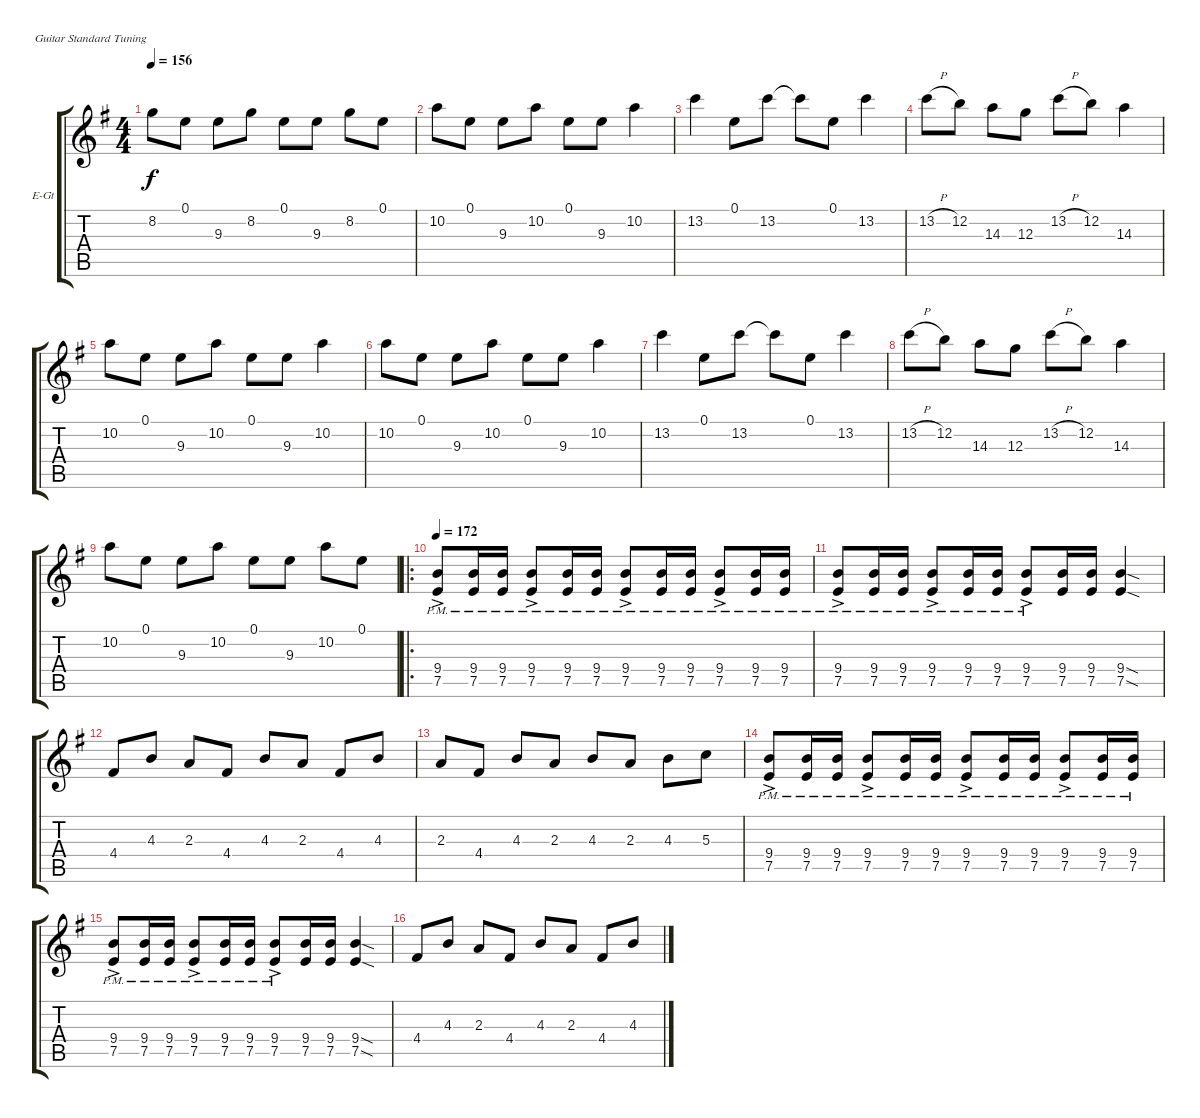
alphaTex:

\bracketExtendMode groupsimilarinstruments
\firstSystemTrackNameOrientation horizontal
\otherSystemsTrackNameOrientation horizontal
\track ("Guitar" "E-Gt") {instrument distortionguitar}
\staff {score tabs}
\tuning (E4 B3 G3 D3 A2 E2)
\ts (4 4)
\tempo 156
\clef g2
\scale
1.05549
\ks g
8.2.8{dy f} 0.1.8 9.3.8 8.2.8 0.1.8 9.3.8 8.2.8 0.1.8 |
\scale
0.944515 10.2.8 0.1.8 9.3.8 10.2.8 0.1.8 9.3.8 10.2.4 |
\scale
1.05549 13.2.4 0.1.8 13.2.8 13.2{t}.8 0.1.8 13.2.4 |
\scale
0.944515 13.2{h}.8 12.2.8 14.3.8 12.3.8 13.2{h}.8 12.2.8 14.3.4 |
\scale
1.05549 10.2.8 0.1.8 9.3.8 10.2.8 0.1.8 9.3.8 10.2.4 |
\scale
0.944515 10.2.8 0.1.8 9.3.8 10.2.8 0.1.8 9.3.8 10.2.4 |
\scale
1.05549 13.2.4 0.1.8 13.2.8 13.2{t}.8 0.1.8 13.2.4 |
\scale
0.944515 13.2{h}.8 12.2.8 14.3.8 12.3.8 13.2{h}.8 12.2.8 14.3.4 |
\scale
1.05549 10.2.8 0.1.8 9.3.8 10.2.8 0.1.8 9.3.8 10.2.8 0.1.8 |
\ro
\tempo 172
\scale
0.944515 (7.5{ac pm} 9.4{ac pm}).8 (7.5{pm} 9.4{pm}).16 (7.5{pm} 9.4{pm}).16 (7.5{ac pm} 9.4{ac pm}).8 (7.5{pm} 9.4{pm}).16 (7.5{pm} 9.4{pm}).16 (7.5{ac pm} 9.4{ac pm}).8 (7.5{pm} 9.4{pm}).16 (7.5{pm} 9.4{pm}).16 (7.5{ac pm} 9.4{ac pm}).8 (7.5{pm} 9.4{pm}).16 (7.5{pm} 9.4{pm}).16 |
\scale
1.05549 (7.5{ac pm} 9.4{ac pm}).8 (7.5{pm} 9.4{pm}).16 (7.5{pm} 9.4{pm}).16 (7.5{ac pm} 9.4{ac pm}).8 (7.5{pm} 9.4{pm}).16 (7.5{pm} 9.4{pm}).16 (7.5{ac pm} 9.4{ac pm}).8 (7.5 9.4).16 (7.5 9.4).16 (7.5{sod} 9.4{sod}).4 |
\scale
0.944515 4.4.8 4.3.8 2.3.8 4.4.8 4.3.8 2.3.8 4.4.8 4.3.8 |
\scale
1.05549 2.3.8 4.4.8 4.3.8 2.3.8 4.3.8 2.3.8 4.3.8 5.3.8 |
\scale
0.944515 (7.5{ac pm} 9.4{ac pm}).8 (7.5{pm} 9.4{pm}).16 (7.5{pm} 9.4{pm}).16 (7.5{ac pm} 9.4{ac pm}).8 (7.5{pm} 9.4{pm}).16 (7.5{pm} 9.4{pm}).16 (7.5{ac pm} 9.4{ac pm}).8 (7.5{pm} 9.4{pm}).16 (7.5{pm} 9.4{pm}).16 (7.5{ac pm} 9.4{ac pm}).8 (7.5{pm} 9.4{pm}).16 (7.5{pm} 9.4{pm}).16 |
\scale
1.05549 (7.5{ac pm} 9.4{ac pm}).8 (7.5{pm} 9.4{pm}).16 (7.5{pm} 9.4{pm}).16 (7.5{ac pm} 9.4{ac pm}).8 (7.5{pm} 9.4{pm}).16 (7.5{pm} 9.4{pm}).16 (7.5{ac pm} 9.4{ac pm}).8 (7.5 9.4).16 (7.5 9.4).16 (7.5{sod} 9.4{sod}).4 |
\scale
0.944515 4.4.8 4.3.8 2.3.8 4.4.8 4.3.8 2.3.8 4.4.8 4.3.8
